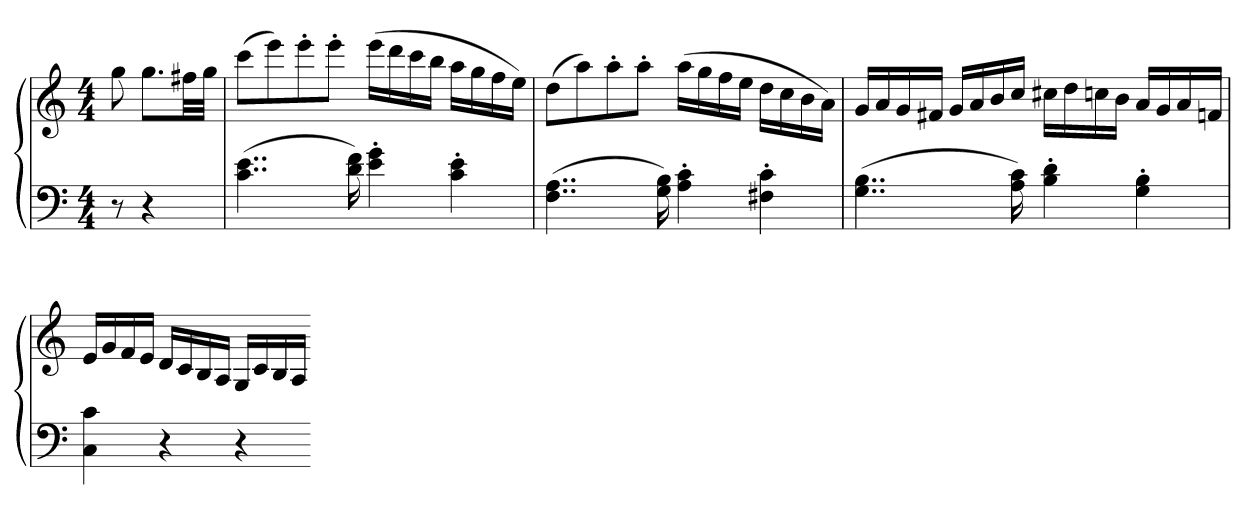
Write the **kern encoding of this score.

**kern	**kern
*part1	*part1
*staff2	*staff1
*clefF4	*clefG2
*k[]	*k[]
*C:	*C:
*M4/4	*M4/4
=	=
8r	8gg
4r	8.ggL
.	32ff#XLL
.	32ggJJJ
=	=
(4..c 4..e	(8cccL
.	8eee)
.	8eee'
.	8eee'J
16d 16f)	.
4e' 4g'	(16eeeLL
.	16ddd
.	16ccc
.	16bbJJ
4c' 4e'	16aaLL
.	16gg
.	16ff
.	16eeJJ)
=	=
(4..F 4..A	(8ddL
.	8aa)
.	8aa'
.	8aa'J
16G 16B)	.
4A' 4c'	(16aaLL
.	16gg
.	16ff
.	16eeJJ
4F#X' 4c'	16ddLL
.	16cc
.	16b
.	16aJJ)
=	=
(4..G 4..B	16gLL
.	16a
.	16g
.	16f#XJJ
.	16gLL
.	16a
.	16b
16A 16c)	16ccJJ
4B' 4d'	16cc#XLL
.	16dd
.	16ccn
.	16bJJ
4G' 4B'	16aLL
.	16g
.	16a
.	16fnJJ
=	=
4C 4c	16eLL
.	16g
.	16f
.	16eJJ
4r	16dLL
.	16c
.	16B
.	16AJJ
4r	16GLL
.	16c
.	16B
.	16AJJ
=-	=-
*-	*-
